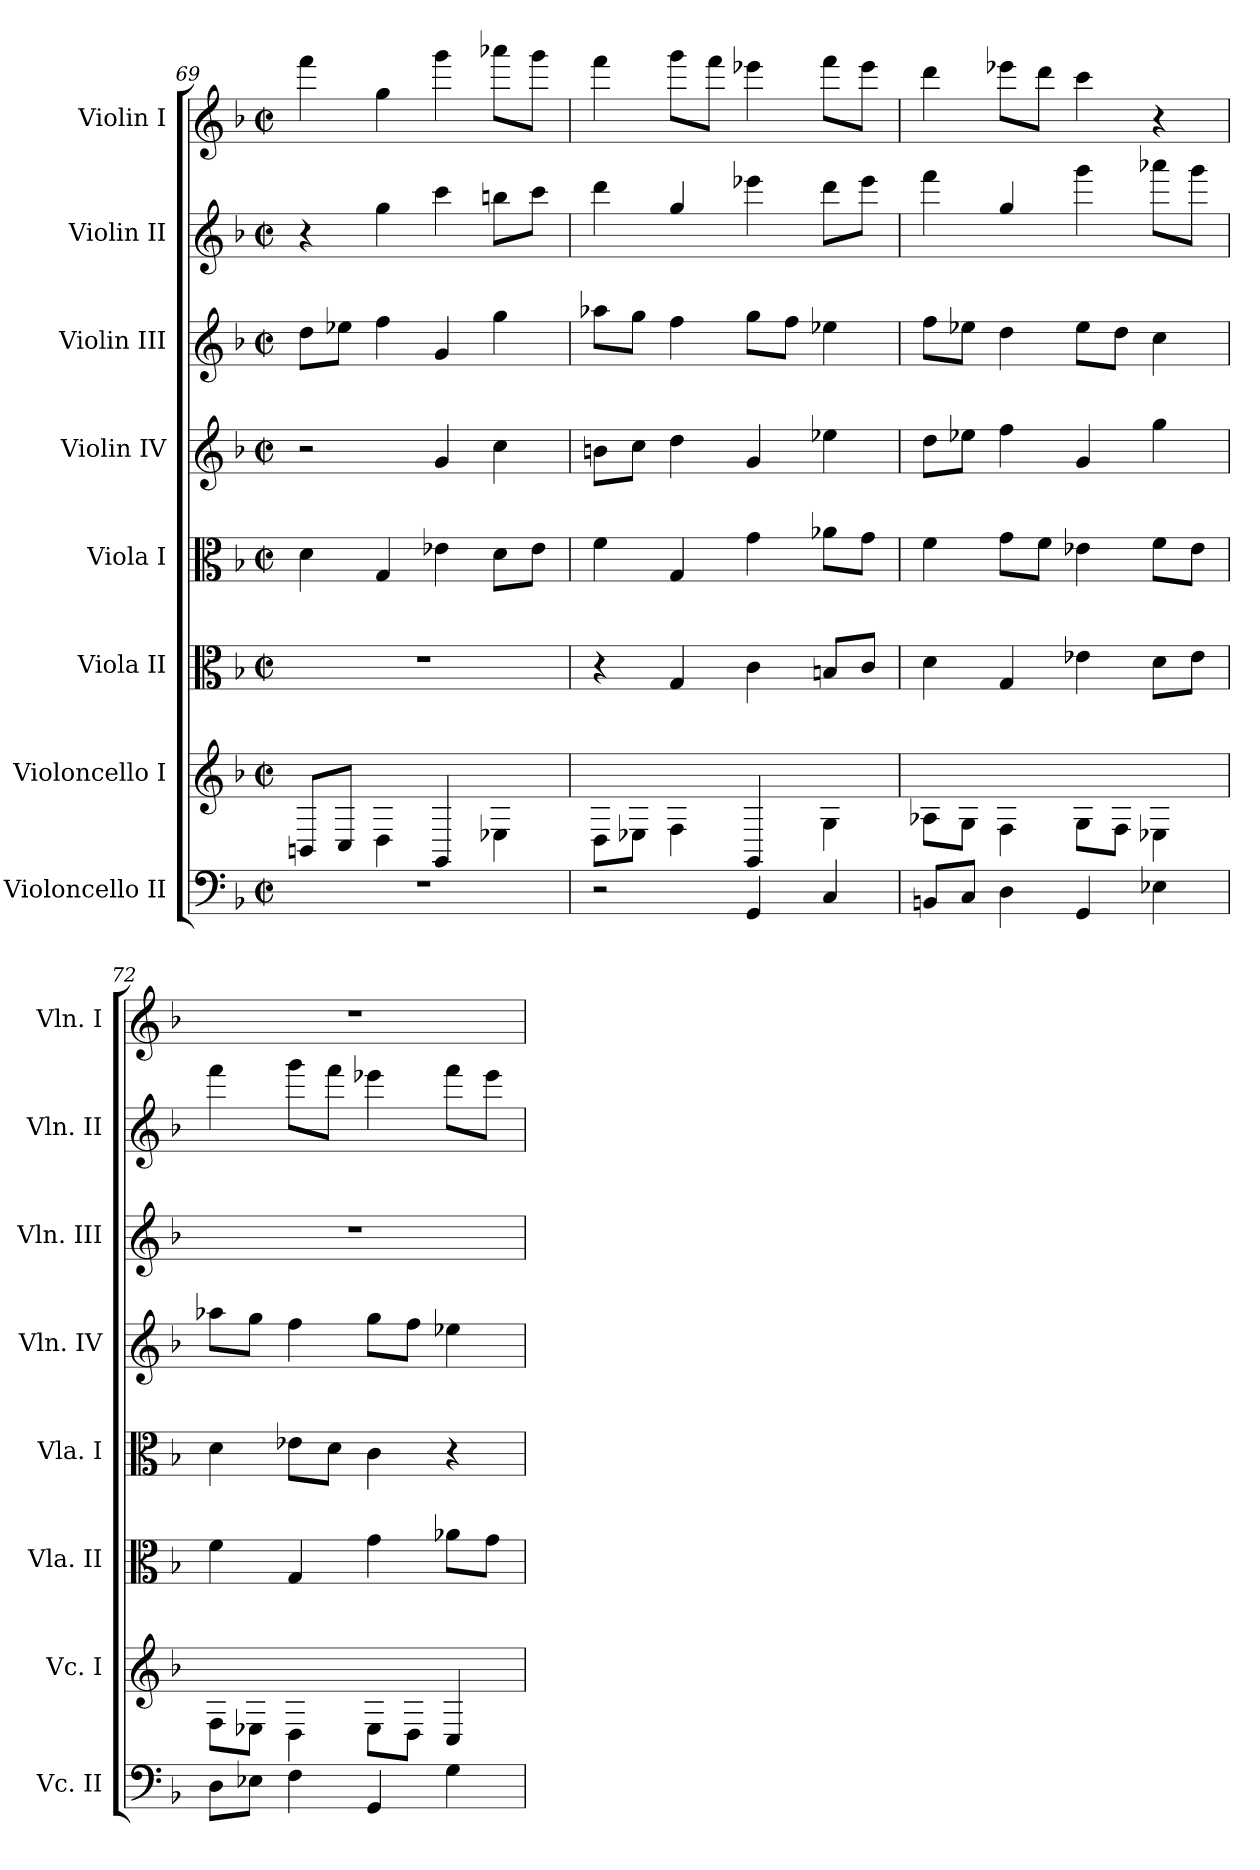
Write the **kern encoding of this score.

**kern	**kern	**kern	**kern	**kern	**kern	**kern	**kern
*part8	*part7	*part6	*part5	*part4	*part3	*part2	*part1
*staff8	*staff7	*staff6	*staff5	*staff4	*staff3	*staff2	*staff1
*I"Violoncello II	*I"Violoncello I	*I"Viola II	*I"Viola I	*I"Violin IV	*I"Violin III	*I"Violin II	*I"Violin I
*I'Vc. II	*I'Vc. I	*I'Vla. II	*I'Vla. I	*I'Vln. IV	*I'Vln. III	*I'Vln. II	*I'Vln. I
!!LO:PB:g=z
*clefF4	*clefG2	*clefC3	*clefC3	*clefG2	*clefG2	*clefG2	*clefG2
*k[b-]	*k[b-]	*k[b-]	*k[b-]	*k[b-]	*k[b-]	*k[b-]	*k[b-]
*M2/2	*M2/2	*M2/2	*M2/2	*M2/2	*M2/2	*M2/2	*M2/2
*met(c|)	*met(c|)	*met(c|)	*met(c|)	*met(c|)	*met(c|)	*met(c|)	*met(c|)
=69	=69	=69	=69	=69	=69	=69	=69
1r	8BBn/L	1r	4d\	2r	8dd\L	4r	4fff\
.	8C/J	.	.	.	8ee-X\J	.	.
.	4D\	.	4G/	.	4ff\	4gg\	4gg\
.	4GG/	.	4e-X\	4g/	4g/	4ccc\	4ggg\
.	4E-X\	.	8d\L	4cc\	4gg\	8bbn\L	8aaa-X\L
.	.	.	8e-\J	.	.	8ccc\J	8ggg\J
=70	=70	=70	=70	=70	=70	=70	=70
2r	8D\L	4r	4f\	8bn\L	8aa-X\L	4ddd\	4fff\
.	8E-X\J	.	.	8cc\J	8gg\J	.	.
.	4F\	4G/	4G/	4dd\	4ff\	4gg/	8ggg\L
.	.	.	.	.	.	.	8fff\J
4GG/	4GG/	4c\	4g\	4g/	8gg\L	4eee-X\	4eee-X\
.	.	.	.	.	8ff\J	.	.
4C/	4G\	8Bn/L	8a-X\L	4ee-X\	4ee-X\	8ddd\L	8fff\L
.	.	8c/J	8g\J	.	.	8eee-\J	8eee-\J
=71	=71	=71	=71	=71	=71	=71	=71
8BBn/L	8A-X\L	4d\	4f\	8dd\L	8ff\L	4fff\	4ddd\
8C/J	8G\J	.	.	8ee-X\J	8ee-X\J	.	.
4D\	4F\	4G/	8g\L	4ff\	4dd\	4gg/	8eee-X\L
.	.	.	8f\J	.	.	.	8ddd\J
4GG/	8G\L	4e-X\	4e-X\	4g/	8ee-\L	4ggg\	4ccc\
.	8F\J	.	.	.	8dd\J	.	.
4E-X\	4E-X\	8d\L	8f\L	4gg\	4cc\	8aaa-X\L	4r
.	.	8e-\J	8e-\J	.	.	8ggg\J	.
=72	=72	=72	=72	=72	=72	=72	=72
8D\L	8F\L	4f\	4d\	8aa-X\L	1r	4fff\	1r
8E-X\J	8E-X\J	.	.	8gg\J	.	.	.
4F\	4D\	4G/	8e-X\L	4ff\	.	8ggg\L	.
.	.	.	8d\J	.	.	8fff\J	.
4GG/	8E-\L	4g\	4c\	8gg\L	.	4eee-X\	.
.	8D\J	.	.	8ff\J	.	.	.
4G\	4C/	8a-X\L	4r	4ee-X\	.	8fff\L	.
.	.	8g\J	.	.	.	8eee-\J	.
=	=	=	=	=	=	=	=
*-	*-	*-	*-	*-	*-	*-	*-
